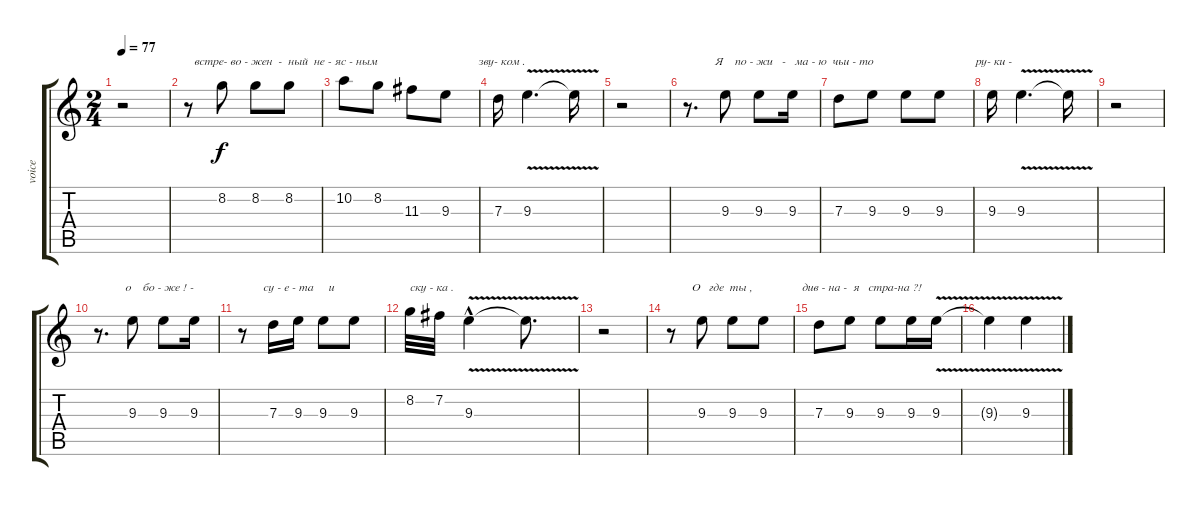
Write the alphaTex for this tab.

\track ("voice" "voice") {instrument synthbass1}
\staff {score tabs}
\tuning (E4 B3 G3 D3 A2 E2) {hide}
\ts (2 4)
\tempo 77
\clef g2
\ks c
r.2{dy f} |
r.8{txt "  встре- во - жен  -  ный  не - яс - ным"} 8.2.8 8.2.8 8.2.8 |
10.2.8 8.2.8 11.3.8 9.3.8{txt "           зву- ком ."} |
7.3.16 9.3{v}.4{d} 9.3{t}.16 |
r.2 |
r.8{d txt "         Я    по - жи   -   ма - ю  чьи - то"} 9.3.8 9.3.8 9.3.16 |
7.3.8 9.3.8 9.3.8 9.3.8{txt "            ру- ки -"} |
9.3.16 9.3{v}.4{d} 9.3{t}.16 |
r.2 |
r.8{d txt "         о    бо - же ! -"} 9.3.8 9.3.8 9.3.16 |
r.8{txt "       су - е - та     и"} 7.3.16 9.3.16 9.3.8 9.3.8 |
8.2.32{txt "ску - ка ."} 7.2.32 9.3{v hac}.4 9.3{t}.8{d} |
r.2 |
r.8{txt "       О   где  ты ,"} 9.3.8 9.3.8 9.3.8{txt "             див - на -  я   стра-на ?!"} |
7.3.8 9.3.8 9.3.8 9.3.16 9.3{v}.16 |
9.3{t}.4 9.3{v}.4{volume 11 balance 0}
